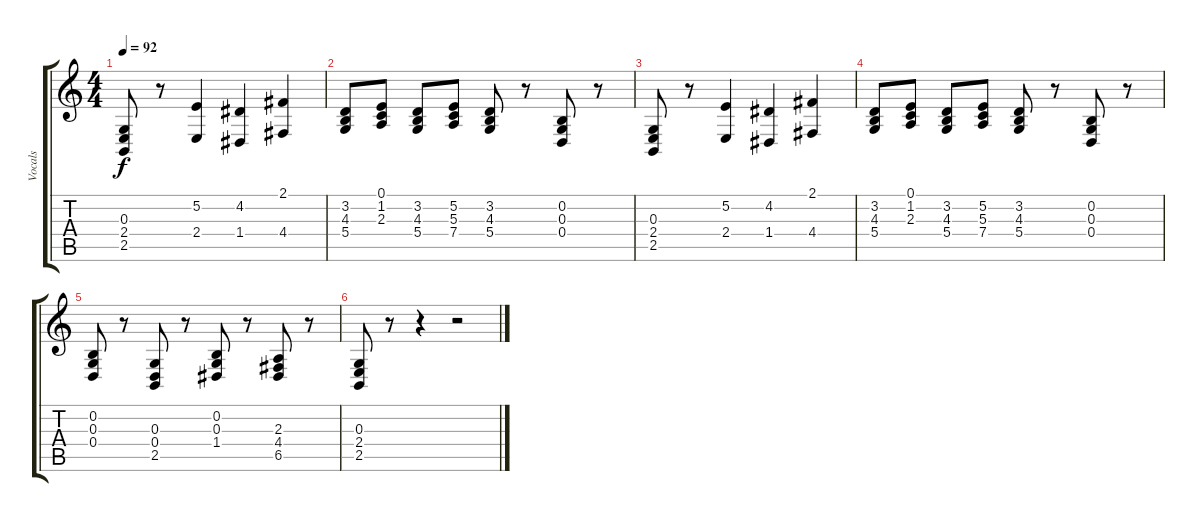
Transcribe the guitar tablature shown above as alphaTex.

\track ("Vocals" "Vocals") {instrument voiceoohs}
\staff {score tabs}
\tuning (E4 B3 G3 D3 A2 E2) {hide}
\ts (4 4)
\tempo 92
\clef g2
\ks c
(0.3 2.4 2.5).8{dy f} r.8 (5.2 2.4).4 (4.2 1.4).4 (2.1 4.4).4 |
(3.2 4.3 5.4).8 (0.1 1.2 2.3).8 (3.2 4.3 5.4).8 (5.2 5.3 7.4).8 (3.2 4.3 5.4).8 r.8 (0.2 0.3 0.4).8 r.8 |
(0.3 2.4 2.5).8 r.8 (5.2 2.4).4 (4.2 1.4).4 (2.1 4.4).4 |
(3.2 4.3 5.4).8 (0.1 1.2 2.3).8 (3.2 4.3 5.4).8 (5.2 5.3 7.4).8 (3.2 4.3 5.4).8 r.8 (0.2 0.3 0.4).8 r.8 |
(0.2 0.3 0.4).8 r.8 (0.3 0.4 2.5).8 r.8 (0.2 0.3 1.4).8 r.8 (2.3 4.4 6.5).8 r.8 |
(0.3 2.4 2.5).8 r.8 r.4 r.2
